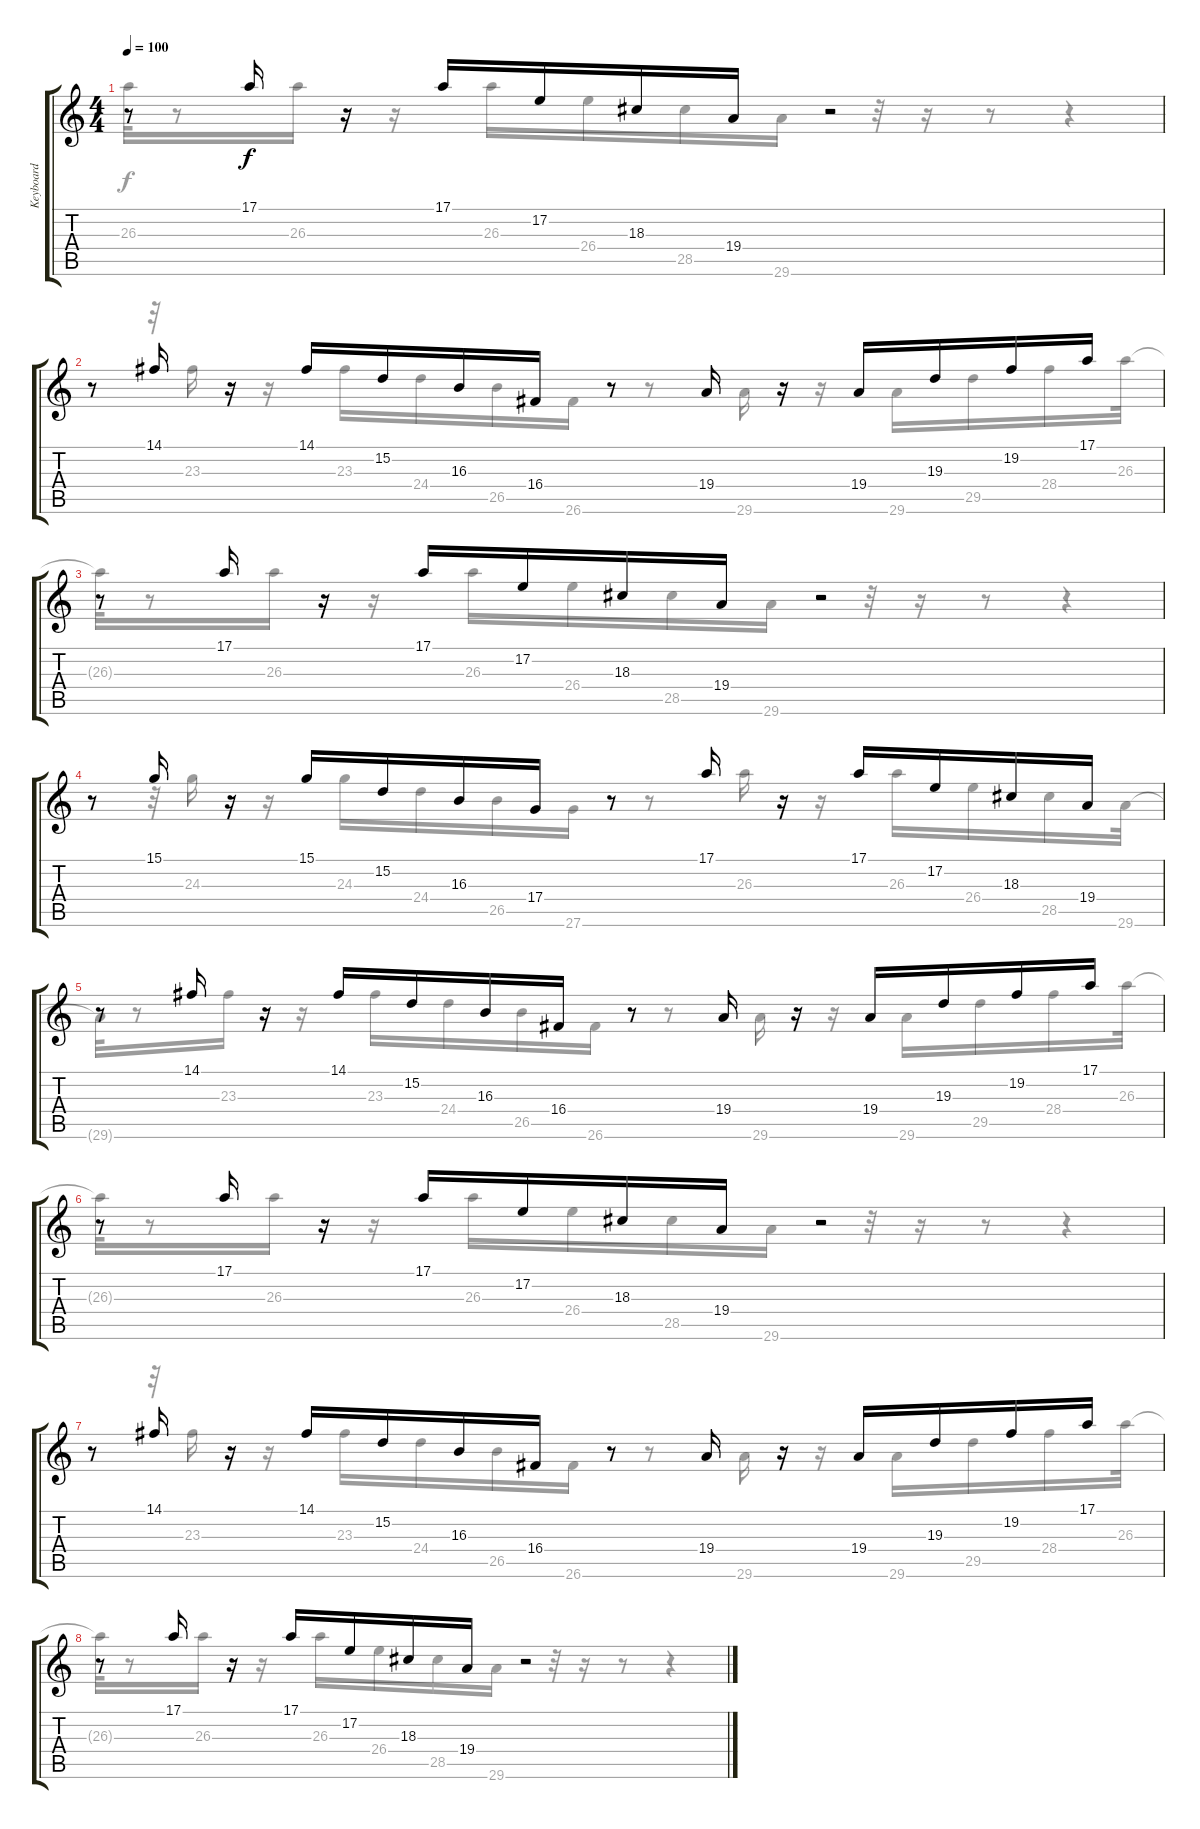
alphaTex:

\track ("Keyboard" "Keyboard") {instrument recorder}
\staff {score tabs}
\tuning (E4 B3 G3 D3 A2 E2) {hide}
\voice
\ts (4 4)
\tempo 100
\clef g2
\ks c
r.8{dy f} 17.1.16 r.16 17.1.16 17.2.16 18.3.16 19.4.16 r.2 |
r.8 14.1.16 r.16 14.1.16 15.2.16 16.3.16 16.4.16 r.8 19.4.16 r.16 19.4.16 19.3.16 19.2.16 17.1.16 |
r.8 17.1.16 r.16 17.1.16 17.2.16 18.3.16 19.4.16 r.2 |
r.8 15.1.16 r.16 15.1.16 15.2.16 16.3.16 17.4.16 r.8 17.1.16 r.16 17.1.16 17.2.16 18.3.16 19.4.16 |
r.8 14.1.16 r.16 14.1.16 15.2.16 16.3.16 16.4.16 r.8 19.4.16 r.16 19.4.16 19.3.16 19.2.16 17.1.16 |
r.8 17.1.16 r.16 17.1.16 17.2.16 18.3.16 19.4.16 r.2 |
r.8 14.1.16 r.16 14.1.16 15.2.16 16.3.16 16.4.16 r.8 19.4.16 r.16 19.4.16 19.3.16 19.2.16 17.1.16 |
r.8 17.1.16 r.16 17.1.16 17.2.16 18.3.16 19.4.16 r.2
\voice
\clef g2
\ottava regular
\simile none
\ks c
26.3{t}.32{dy f} r.8 26.3.16 r.16 26.3.16 26.4.16 28.5.16 29.6.16 r.32 r.16 r.8 r.4 |
r.8 r.32 23.3.16 r.16 23.3.16 24.4.16 26.5.16 26.6.16 r.8 29.6.16 r.16 29.6.16 29.5.16 28.4.16 26.3.32 |
26.3{t}.32 r.8 26.3.16 r.16 26.3.16 26.4.16 28.5.16 29.6.16 r.32 r.16 r.8 r.4 |
r.8 r.32 24.3.16 r.16 24.3.16 24.4.16 26.5.16 27.6.16 r.8 26.3.16 r.16 26.3.16 26.4.16 28.5.16 29.6.32 |
29.6{t}.32 r.8 23.3.16 r.16 23.3.16 24.4.16 26.5.16 26.6.16 r.8 29.6.16 r.16 29.6.16 29.5.16 28.4.16 26.3.32 |
26.3{t}.32 r.8 26.3.16 r.16 26.3.16 26.4.16 28.5.16 29.6.16 r.32 r.16 r.8 r.4 |
r.8 r.32 23.3.16 r.16 23.3.16 24.4.16 26.5.16 26.6.16 r.8 29.6.16 r.16 29.6.16 29.5.16 28.4.16 26.3.32 |
26.3{t}.32 r.8 26.3.16 r.16 26.3.16 26.4.16 28.5.16 29.6.16 r.32 r.16 r.8 r.4
